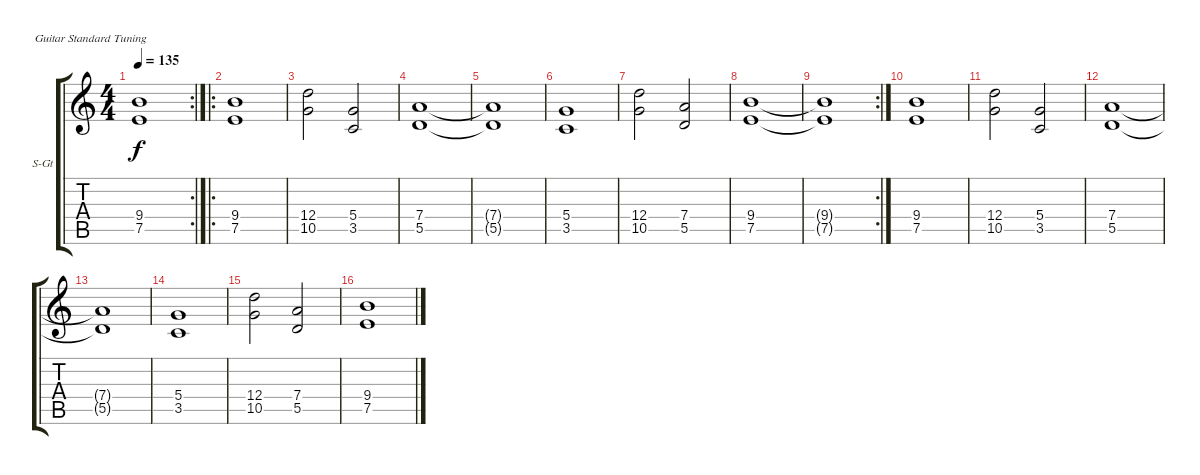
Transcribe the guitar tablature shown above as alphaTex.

\bracketExtendMode groupsimilarinstruments
\firstSystemTrackNameOrientation horizontal
\otherSystemsTrackNameOrientation horizontal
\track ("Acoustic Guitar" "S-Gt") {instrument acousticguitarsteel}
\staff {score tabs}
\tuning (E4 B3 G3 D3 A2 E2)
\rc 2
\ts (4 4)
\tempo 135
\clef g2
\scale
0.354497
\ks c
(9.4{t} 7.5{t}).1{dy f} |
\ro
\scale
0.374359 (9.4 7.5).1 |
\scale
0.312821 (12.4 10.5).2 (5.4 3.5).2 |
\scale
0.312821 (7.4 5.5).1 |
\scale
0.333333 (7.4{t} 5.5{t}).1 |
\scale
0.333333 (5.4 3.5).1 |
\scale
0.333333 (12.4 10.5).2 (7.4 5.5).2 |
\scale
0.322751 (9.4 7.5).1 |
\rc 2
\scale
0.354497 (9.4{t} 7.5{t}).1 |
\scale
0.322751 (9.4 7.5).1 |
\scale
0.333333 (12.4 10.5).2 (5.4 3.5).2 |
\scale
0.333333 (7.4 5.5).1 |
\scale
0.333333 (7.4{t} 5.5{t}).1 |
\scale
0.333333 (5.4 3.5).1 |
\scale
0.333333 (12.4 10.5).2 (7.4 5.5).2 |
\scale
0.333333 (9.4 7.5).1
